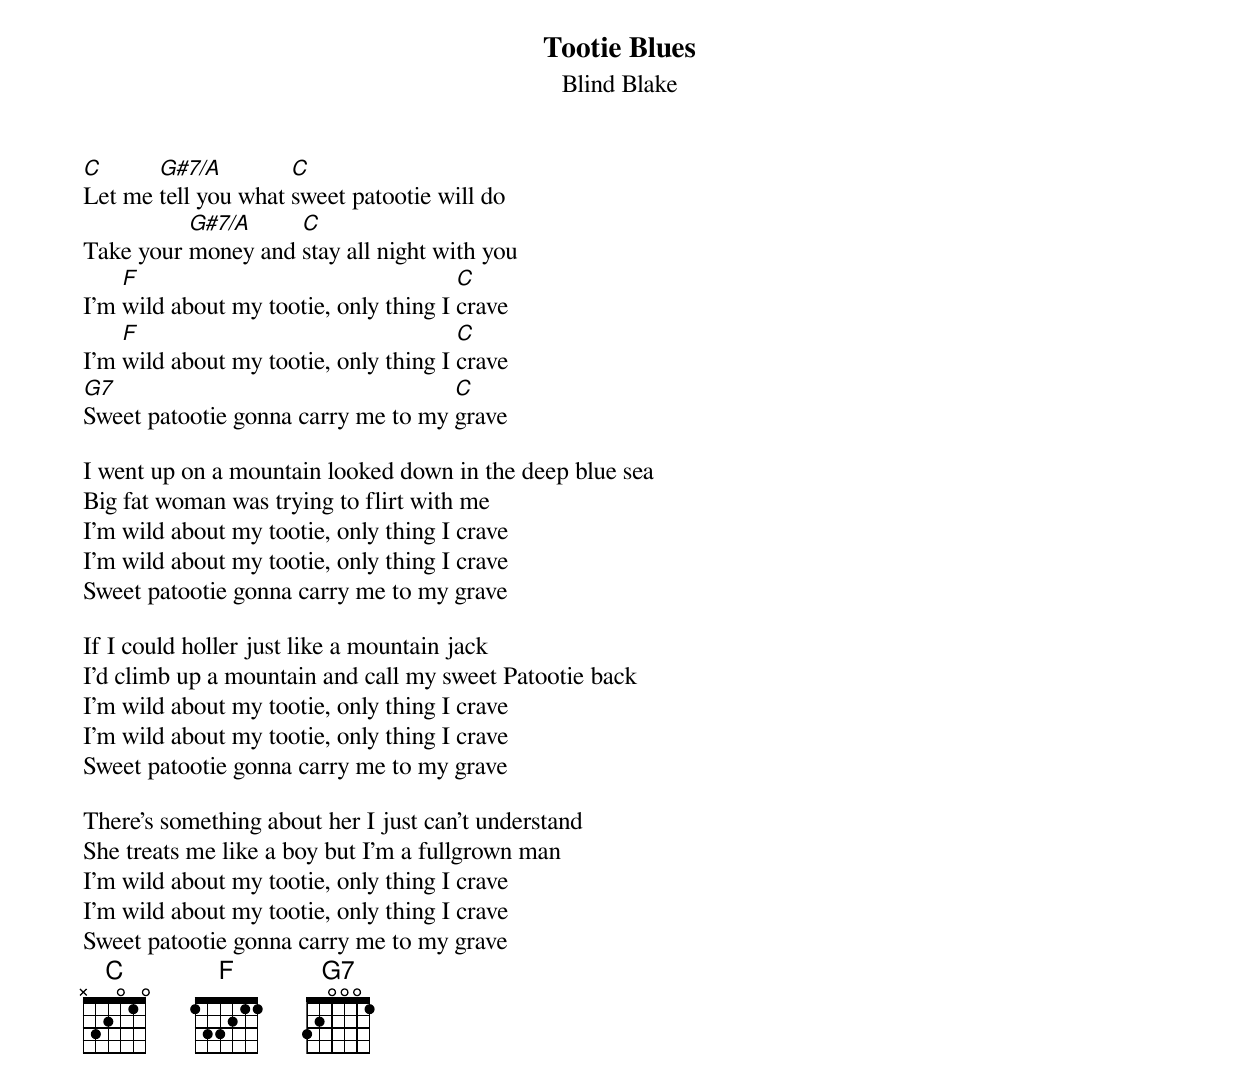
{t:Tootie Blues}
{st:Blind Blake}
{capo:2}

[C]Let me [G#7/A]tell you what [C]sweet patootie will do
Take your [G#7/A]money and [C]stay all night with you
I'm [F]wild about my tootie, only thing I [C]crave
I'm [F]wild about my tootie, only thing I [C]crave
[G7]Sweet patootie gonna carry me to my [C]grave

I went up on a mountain looked down in the deep blue sea
Big fat woman was trying to flirt with me
I'm wild about my tootie, only thing I crave
I'm wild about my tootie, only thing I crave
Sweet patootie gonna carry me to my grave

If I could holler just like a mountain jack
I'd climb up a mountain and call my sweet Patootie back
I'm wild about my tootie, only thing I crave
I'm wild about my tootie, only thing I crave
Sweet patootie gonna carry me to my grave

There's something about her I just can't understand
She treats me like a boy but I'm a fullgrown man
I'm wild about my tootie, only thing I crave
I'm wild about my tootie, only thing I crave
Sweet patootie gonna carry me to my grave
